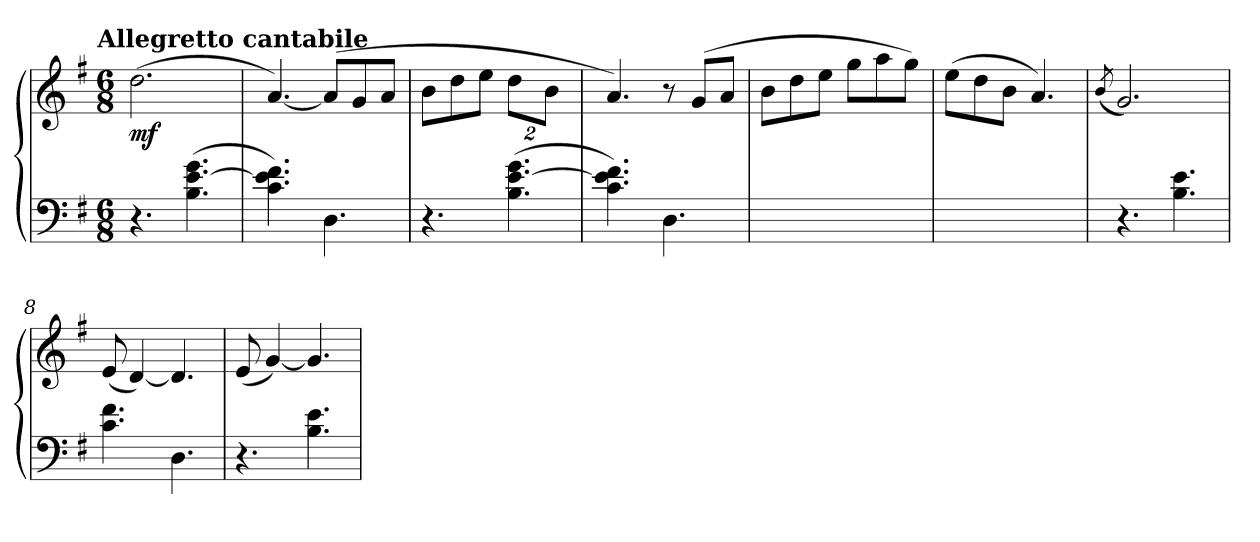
**kern	**kern	**dynam
*part1	*part1	*part1
*staff2	*staff1	*staff1/2
*clefF4	*clefG2	*
*k[f#]	*k[f#]	*
!!LO:TX:omd:t=Allegretto cantabile
*M6/8	*M6/8	*
*MM116	*MM116	*
=1	=1	=1
!	!	!LO:DY:b
4.r	(>2.dd\	mf
(>4.B\ [4.e\ 4.g\	.	.
=2	=2	=2
4.c\ 4.e]\ 4.f#\)	[4.a/)	.
4.D\	(>8a/L]	.
.	8g/	.
.	8a/J	.
=3	=3	=3
4.r	8b\L	.
.	8dd\	.
.	8ee\J	.
*	*Xbrackettup	*
(>4.B\ [4.e\ 4.g\	16%3dd\L	.
.	16%3b\J	.
=4	=4	=4
4.c\ 4.e]\ 4.f#\)	4.a/)	.
4.D\	8r	.
.	(>8g/L	.
.	8a/J	.
=5	=5	=5
2.ryy	8b\L	.
.	8dd\	.
.	8ee\J	.
.	8gg\L	.
.	8aa\	.
.	8gg\J)	.
=6	=6	=6
2.ryy	(>8ee\L	.
.	8dd\	.
.	8b\J	.
.	4.a/)	.
=7	=7	=7
.	(<8qb/	.
4.r	2.g/)	.
4.B\ 4.e\	.	.
=8	=8	=8
4.c\ 4.f#\	(<8e/	.
.	[4d/)	.
4.D\	4.d/]	.
=9	=9	=9
4.r	(<8e/	.
.	[4g/)	.
4.B\ 4.e\	4.g/]	.
=	=	=
*-	*-	*-
